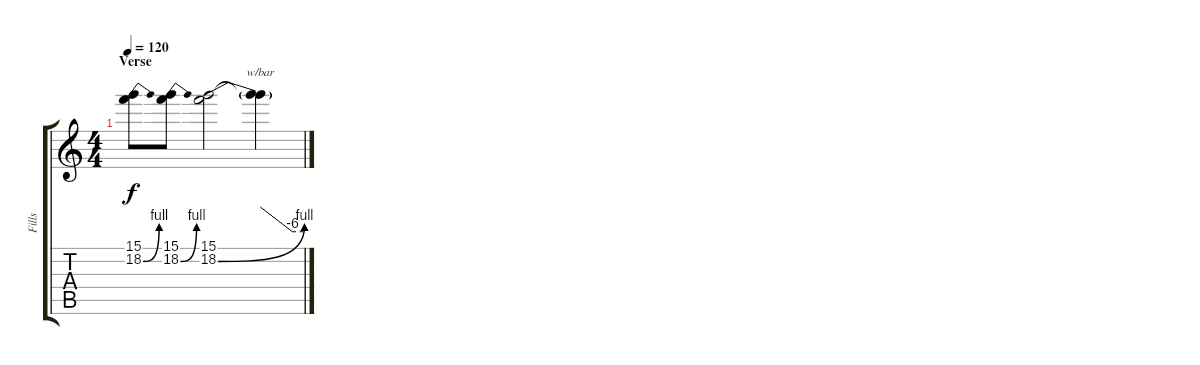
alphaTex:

\track ("Fills" "Fills") {instrument distortionguitar}
\staff {score tabs}
\tuning (E4 B3 G3 D3 A2 E2) {hide}
\ts (4 4)
\section ("" "Verse")
\tempo 120
\clef g2
\ks c
(15.1 18.2{be (bend 0 0 60 4)}).8{dy f} (15.1 18.2{be (bend 0 0 60 4)}).8 (15.1 18.2{be (bend 0 0 60 4)}).2 (15.1{t} 18.2{t}).4{tbe (custom default 0 0 45 -24 60 -24)}
